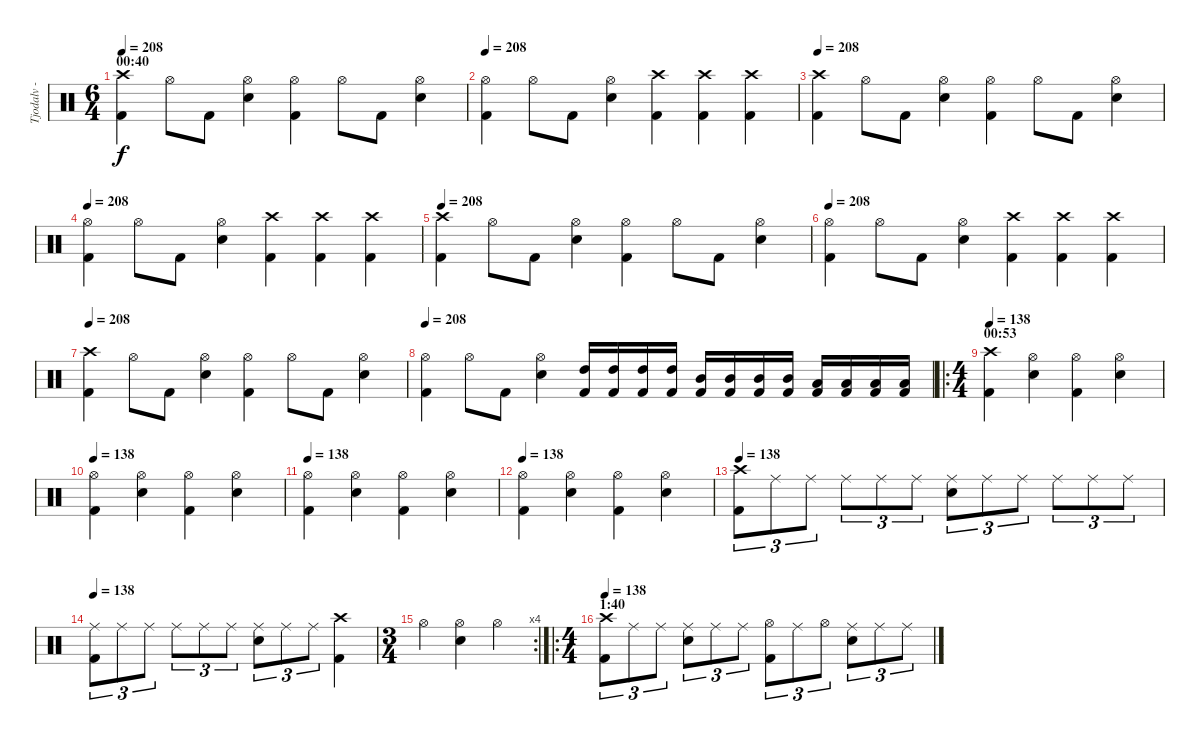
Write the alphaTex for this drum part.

\track ("Tjodalv - Drums And Percussion" "Tjodalv - ") {instrument percussion}
\staff {score}
\articulation defaults
\ts (6 4)
\section ("" "00:40")
\tempo 208
\clef neutral
\ks c
("Kick (hit) 2" "Crash high (hit)").4{dy f} "Hi-Hat (open)".8 "Kick (hit) 2".8 ("Snare (hit) 2" "Hi-Hat (open)").4 ("Kick (hit) 2" "Hi-Hat (open)").4 "Hi-Hat (open)".8 "Kick (hit) 2".8 ("Snare (hit) 2" "Hi-Hat (open)").4 |
\tempo 208
("Kick (hit) 2" "Hi-Hat (open)").4 "Hi-Hat (open)".8 "Kick (hit) 2".8 ("Snare (hit) 2" "Hi-Hat (open)").4 ("Kick (hit) 2" "Crash high (hit)").4 ("Kick (hit) 2" "Crash high (hit)").4 ("Kick (hit) 2" "Crash high (hit)").4 |
\tempo 208
("Kick (hit) 2" "Crash high (hit)").4 "Hi-Hat (open)".8 "Kick (hit) 2".8 ("Snare (hit) 2" "Hi-Hat (open)").4 ("Kick (hit) 2" "Hi-Hat (open)").4 "Hi-Hat (open)".8 "Kick (hit) 2".8 ("Snare (hit) 2" "Hi-Hat (open)").4 |
\tempo 208
("Kick (hit) 2" "Hi-Hat (open)").4 "Hi-Hat (open)".8 "Kick (hit) 2".8 ("Snare (hit) 2" "Hi-Hat (open)").4 ("Kick (hit) 2" "Crash high (hit)").4 ("Kick (hit) 2" "Crash high (hit)").4 ("Kick (hit) 2" "Crash high (hit)").4 |
\tempo 208
("Kick (hit) 2" "Crash high (hit)").4 "Hi-Hat (open)".8 "Kick (hit) 2".8 ("Snare (hit) 2" "Hi-Hat (open)").4 ("Kick (hit) 2" "Hi-Hat (open)").4 "Hi-Hat (open)".8 "Kick (hit) 2".8 ("Snare (hit) 2" "Hi-Hat (open)").4 |
\tempo 208
("Kick (hit) 2" "Hi-Hat (open)").4 "Hi-Hat (open)".8 "Kick (hit) 2".8 ("Snare (hit) 2" "Hi-Hat (open)").4 ("Kick (hit) 2" "Crash high (hit)").4 ("Kick (hit) 2" "Crash high (hit)").4 ("Kick (hit) 2" "Crash high (hit)").4 |
\tempo 208
("Kick (hit) 2" "Crash high (hit)").4 "Hi-Hat (open)".8 "Kick (hit) 2".8 ("Snare (hit) 2" "Hi-Hat (open)").4 ("Kick (hit) 2" "Hi-Hat (open)").4 "Hi-Hat (open)".8 "Kick (hit) 2".8 ("Snare (hit) 2" "Hi-Hat (open)").4 |
\tempo 208
("Kick (hit) 2" "Hi-Hat (open)").4 "Hi-Hat (open)".8 "Kick (hit) 2".8 ("Snare (hit) 2" "Hi-Hat (open)").4 ("Kick (hit) 2" "High Tom (hit)").16 ("Kick (hit) 2" "High Tom (hit)").16 ("Kick (hit) 2" "High Tom (hit)").16 ("Kick (hit) 2" "High Tom (hit)").16 ("Kick (hit) 2" "Mid Tom (hit)").16 ("Kick (hit) 2" "Mid Tom (hit)").16 ("Kick (hit) 2" "Mid Tom (hit)").16 ("Kick (hit) 2" "Mid Tom (hit)").16 ("Kick (hit) 2" "Low Tom (hit)").16 ("Kick (hit) 2" "Low Tom (hit)").16 ("Kick (hit) 2" "Low Tom (hit)").16 ("Kick (hit) 2" "Low Tom (hit)").16 |
\ro
\ts (4 4)
\section ("" "00:53")
\tempo 138
("Kick (hit) 2" "Crash high (hit)").4 ("Snare (hit) 2" "Hi-Hat (open)").4 ("Kick (hit) 2" "Hi-Hat (open)").4 ("Snare (hit) 2" "Hi-Hat (open)").4 |
\tempo 138
("Kick (hit) 2" "Hi-Hat (open)").4 ("Snare (hit) 2" "Hi-Hat (open)").4 ("Kick (hit) 2" "Hi-Hat (open)").4 ("Snare (hit) 2" "Hi-Hat (open)").4 |
\tempo 138
("Kick (hit) 2" "Hi-Hat (open)").4 ("Snare (hit) 2" "Hi-Hat (open)").4 ("Kick (hit) 2" "Hi-Hat (open)").4 ("Snare (hit) 2" "Hi-Hat (open)").4 |
\tempo 138
("Kick (hit) 2" "Hi-Hat (open)").4 ("Snare (hit) 2" "Hi-Hat (open)").4 ("Kick (hit) 2" "Hi-Hat (open)").4 ("Snare (hit) 2" "Hi-Hat (open)").4 |
\tempo 138
("Kick (hit) 2" "Crash high (hit)").8{tu (3 2)} "Ride (middle)".8{tu (3 2)} "Ride (middle)".8{tu (3 2)} "Ride (middle)".8{tu (3 2)} "Ride (middle)".8{tu (3 2)} "Ride (middle)".8{tu (3 2)} ("Snare (hit) 2" "Ride (middle)").8{tu (3 2)} "Ride (middle)".8{tu (3 2)} "Ride (middle)".8{tu (3 2)} "Ride (middle)".8{tu (3 2)} "Ride (middle)".8{tu (3 2)} "Ride (middle)".8{tu (3 2)} |
\tempo 138
("Kick (hit) 2" "Ride (middle)").8{tu (3 2)} "Ride (middle)".8{tu (3 2)} "Ride (middle)".8{tu (3 2)} "Ride (middle)".8{tu (3 2)} "Ride (middle)".8{tu (3 2)} "Ride (middle)".8{tu (3 2)} ("Snare (hit) 2" "Ride (middle)").8{tu (3 2)} "Ride (middle)".8{tu (3 2)} "Ride (middle)".8{tu (3 2)} ("Kick (hit) 2" "Crash high (hit)").4 |
\rc 4
\ts (3 4)
"Hi-Hat (open)".4 ("Snare (hit) 2" "Hi-Hat (open)").4 "Hi-Hat (open)".4 |
\ro
\ts (4 4)
\section ("" "1:40")
\tempo 138
("Kick (hit) 2" "Crash high (hit)").8{tu (3 2)} "Ride (middle)".8{tu (3 2)} "Ride (middle)".8{tu (3 2)} ("Snare (hit) 2" "Ride (middle)").8{tu (3 2)} "Ride (middle)".8{tu (3 2)} "Ride (middle)".8{tu (3 2)} ("Kick (hit) 2" "Hi-Hat (open)").8{tu (3 2)} "Ride (middle)".8{tu (3 2)} "Hi-Hat (open)".8{tu (3 2)} ("Snare (hit) 2" "Ride (middle)").8{tu (3 2)} "Ride (middle)".8{tu (3 2)} "Ride (middle)".8{tu (3 2)}
